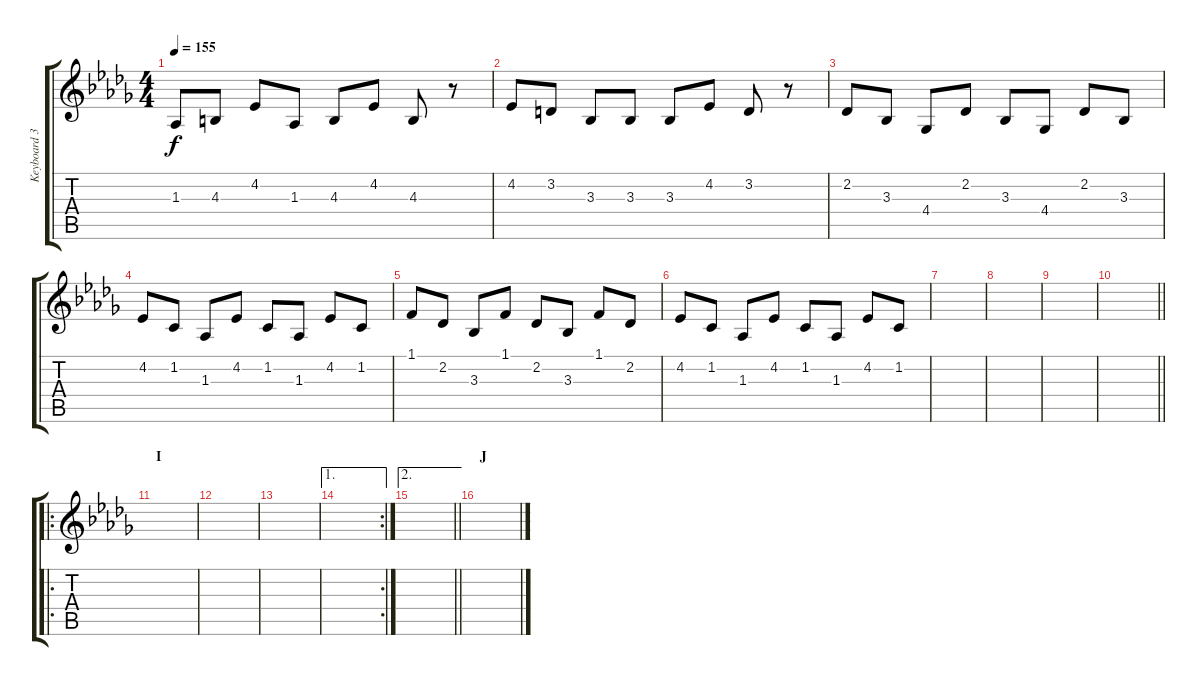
\track ("Keyboard 3" "Keyboard 3") {instrument pad3polysynth}
\staff {score tabs}
\tuning (E4 B3 G3 D3 A2 E2) {hide}
\ts (4 4)
\tempo 155
\clef g2
\ks db
1.3.8{dy f} 4.3.8 4.2.8 1.3.8 4.3.8 4.2.8 4.3.8 r.8 |
4.2.8 3.2.8 3.3.8 3.3.8 3.3.8 4.2.8 3.2.8 r.8 |
2.2.8 3.3.8 4.4.8 2.2.8 3.3.8 4.4.8 2.2.8 3.3.8 |
4.2.8 1.2.8 1.3.8 4.2.8 1.2.8 1.3.8 4.2.8 1.2.8 |
1.1.8 2.2.8 3.3.8 1.1.8 2.2.8 3.3.8 1.1.8 2.2.8 |
4.2.8 1.2.8 1.3.8 4.2.8 1.2.8 1.3.8 4.2.8 1.2.8 |
|
|
|
\barLineRight lightlight
|
\ro
\section ("" "I")
|
|
|
\ae 1
\rc 2
|
\ae 2
\barLineRight lightlight
|
\section ("" "J")
